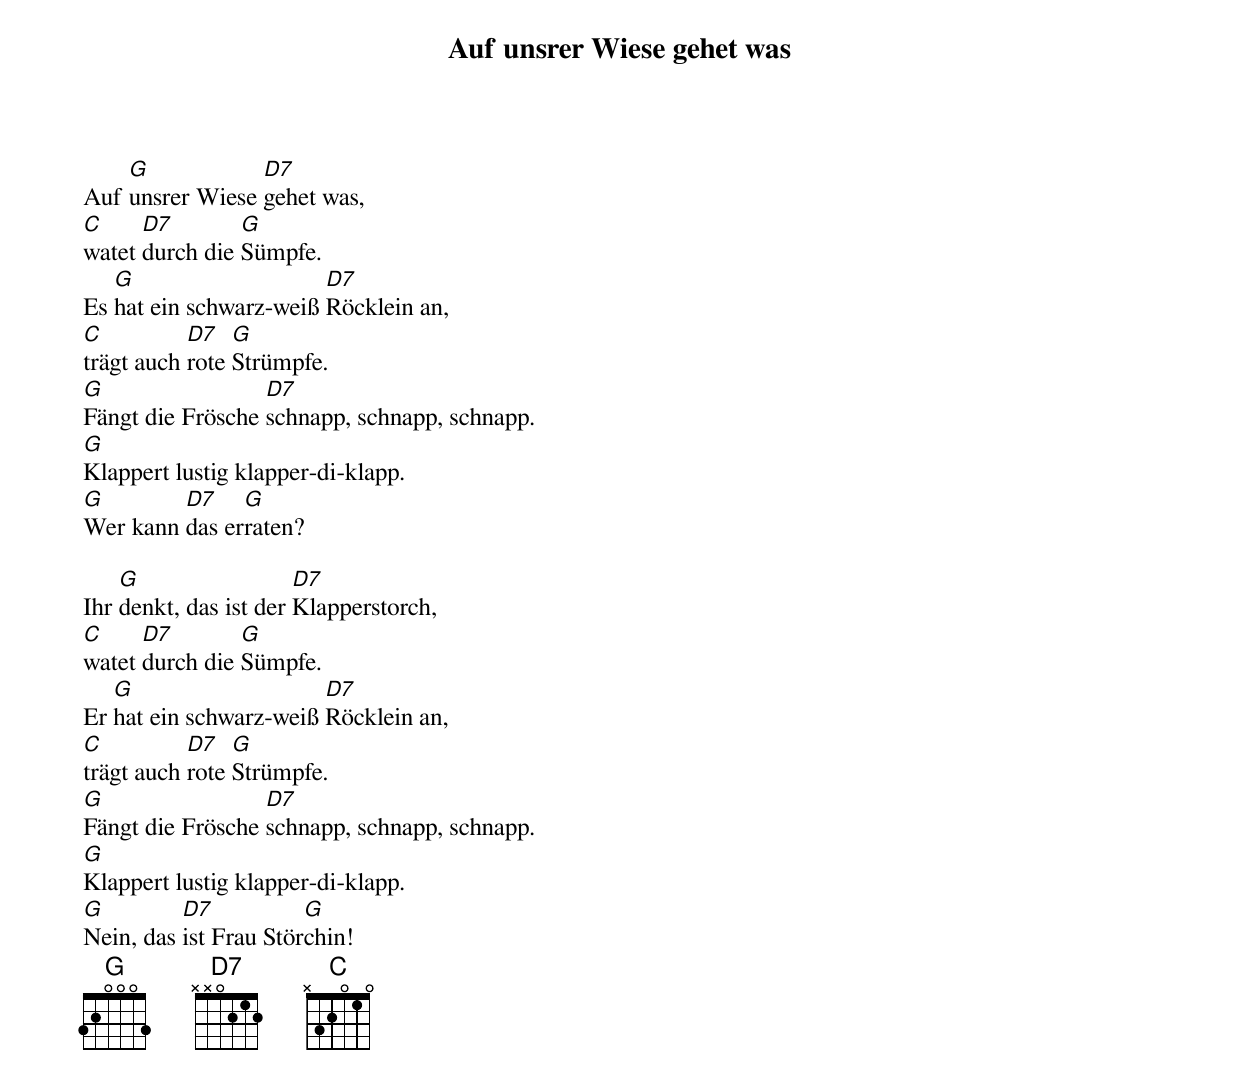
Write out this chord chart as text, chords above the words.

Auf unsrer Wiese gehet was

    G            D7
Auf unsrer Wiese gehet was,
C     D7        G
watet durch die Sümpfe.
   G                    D7
Es hat ein schwarz-weiß Röcklein an,
C          D7   G
trägt auch rote Strümpfe.
G                 D7
Fängt die Frösche schnapp, schnapp, schnapp.
G
Klappert lustig klapper-di-klapp.
G        D7    G
Wer kann das erraten?

    G                  D7
Ihr denkt, das ist der Klapperstorch,
C     D7        G
watet durch die Sümpfe.
   G                    D7
Er hat ein schwarz-weiß Röcklein an,
C          D7   G
trägt auch rote Strümpfe.
G                 D7
Fängt die Frösche schnapp, schnapp, schnapp.
G
Klappert lustig klapper-di-klapp.
G         D7           G
Nein, das ist Frau Störchin!
